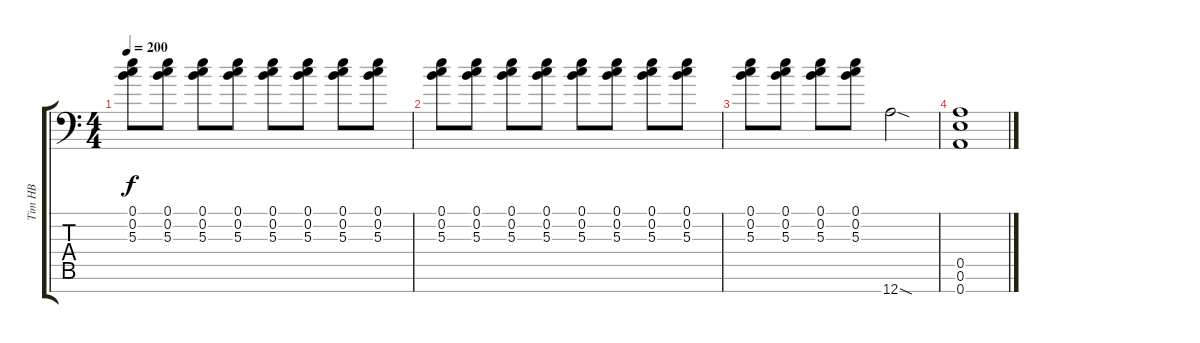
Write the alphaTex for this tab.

\track ("Tim HB" "Tim HB") {instrument distortionguitar}
\staff {score tabs}
\tuning (E4 B3 G3 D3 A2 E2 A1) {hide}
\ts (4 4)
\tempo 200
\clef f4
\ks c
(0.1 0.2 5.3).8{dy f} (0.1 0.2 5.3).8 (0.1 0.2 5.3).8 (0.1 0.2 5.3).8 (0.1 0.2 5.3).8 (0.1 0.2 5.3).8 (0.1 0.2 5.3).8 (0.1 0.2 5.3).8 |
(0.1 0.2 5.3).8 (0.1 0.2 5.3).8 (0.1 0.2 5.3).8 (0.1 0.2 5.3).8 (0.1 0.2 5.3).8 (0.1 0.2 5.3).8 (0.1 0.2 5.3).8 (0.1 0.2 5.3).8 |
(0.1 0.2 5.3).8 (0.1 0.2 5.3).8 (0.1 0.2 5.3).8 (0.1 0.2 5.3).8 12.7{sod}.2 |
(0.5 0.6 0.7).1
